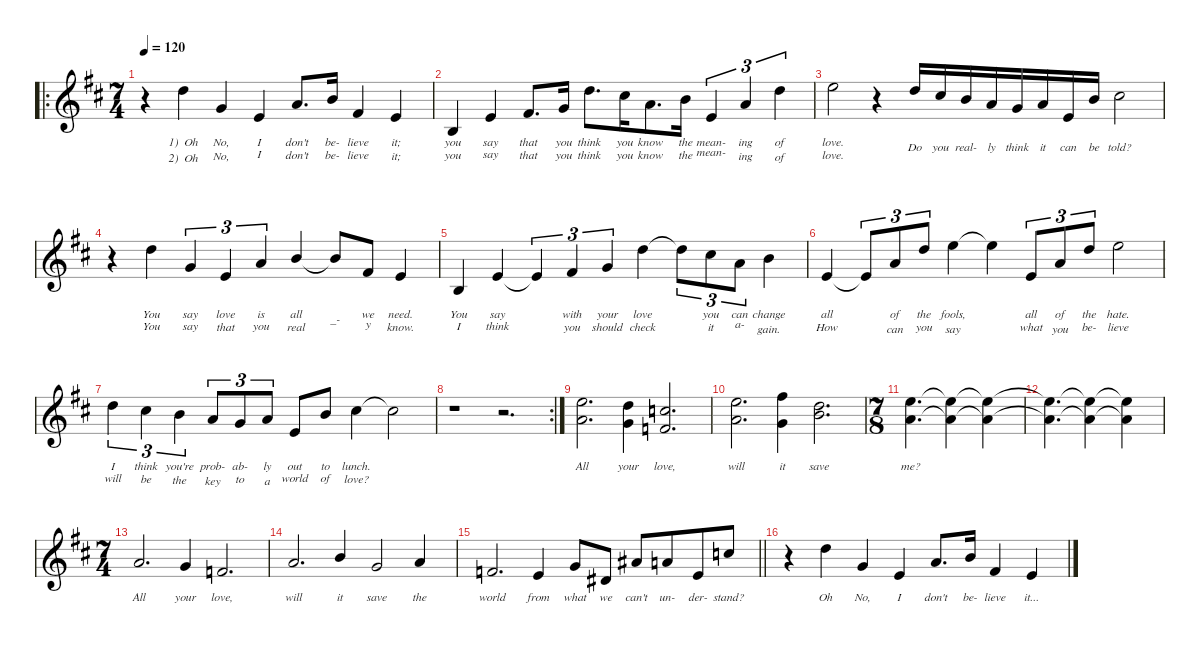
\defaultSystemsLayout 4
\hideDynamics
\bracketExtendMode nobrackets
\singleTrackTrackNamePolicy hidden
\multiTrackTrackNamePolicy hidden
\otherSystemsTrackNameOrientation horizontal
\track ("Voice" "Voice") {instrument electricguitarclean}
\staff {score}
\tuning (E4 B3 G3 D3 A2 E2)
\ro
\ts (7 4)
\beaming (8 6 4 4)
\tempo 120
\clef g2
\scale
0.544118
\ks d
r.4{dy f instrument electricguitarclean beam Down} 3.2{acc forcenatural}.4{lyrics (0 "1)  Oh") lyrics (1 "2)  Oh") lyrics (2 "") lyrics (3 "") lyrics (4 "") beam Down} 0.3{acc forcenatural}.4{lyrics (0 "No,") lyrics (1 "No,") lyrics (2 "") lyrics (3 "") lyrics (4 "") beam Up} 2.4{acc forcenatural}.4{lyrics (0 "I") lyrics (1 "I") lyrics (2 "") lyrics (3 "") lyrics (4 "") beam Up} 2.3{acc forcenatural}.8{d lyrics (0 "don't") lyrics (1 "don't") lyrics (2 "") lyrics (3 "") lyrics (4 "") beam Up} 0.2{acc forcenatural}.16{lyrics (0 "be-") lyrics (1 "be-") lyrics (2 "") lyrics (3 "") lyrics (4 "") beam Up} 4.4{acc #}.4{lyrics (0 "lieve") lyrics (1 "lieve") lyrics (2 "") lyrics (3 "") lyrics (4 "") beam Up} 2.4{acc forcenatural}.4{lyrics (0 "it;") lyrics (1 "it;") lyrics (2 "") lyrics (3 "") lyrics (4 "") beam Up} |
\scale
0.227941 2.5{acc forcenatural}.4{lyrics (0 "you") lyrics (1 "you") lyrics (2 "") lyrics (3 "") lyrics (4 "") beam Up} 2.4{acc forcenatural}.4{lyrics (0 "say") lyrics (1 "say") lyrics (2 "") lyrics (3 "") lyrics (4 "") beam Up} 4.4{acc #}.8{d lyrics (0 "that") lyrics (1 "that") lyrics (2 "") lyrics (3 "") lyrics (4 "") beam Up} 0.3{acc forcenatural}.16{lyrics (0 "you") lyrics (1 "you") lyrics (2 "") lyrics (3 "") lyrics (4 "") beam Up} 3.2{acc forcenatural}.8{d lyrics (0 "think") lyrics (1 "think") lyrics (2 "") lyrics (3 "") lyrics (4 "") beam Down} 2.2{acc #}.16{lyrics (0 "you") lyrics (1 "you") lyrics (2 "") lyrics (3 "") lyrics (4 "") beam Down} 2.3{acc forcenatural}.8{d lyrics (0 "know") lyrics (1 "know") lyrics (2 "") lyrics (3 "") lyrics (4 "") beam Down} 0.2{acc forcenatural}.16{lyrics (0 "the") lyrics (1 "the") lyrics (2 "") lyrics (3 "") lyrics (4 "") beam Down} 2.4{acc forcenatural}.4{tu (3 2) lyrics (0 "mean-") lyrics (1 "mean-") lyrics (2 "") lyrics (3 "") lyrics (4 "") beam Up} 2.3{acc forcenatural}.4{tu (3 2) lyrics (0 "ing") lyrics (1 "ing") lyrics (2 "") lyrics (3 "") lyrics (4 "") beam Up} 3.2{acc forcenatural}.4{tu (3 2) lyrics (0 "of") lyrics (1 "of") lyrics (2 "") lyrics (3 "") lyrics (4 "") beam Down} |
\scale
0.227941 0.1{acc forcenatural}.2{lyrics (0 "love.") lyrics (1 "love.") lyrics (2 "") lyrics (3 "") lyrics (4 "") beam Down} r.4{beam Down} 3.2{acc forcenatural}.16{lyrics (0 "") lyrics (1 "Do") lyrics (2 "") lyrics (3 "") lyrics (4 "") beam Up} 2.2{acc #}.16{lyrics (0 "") lyrics (1 "you") lyrics (2 "") lyrics (3 "") lyrics (4 "") beam Up} 0.2{acc forcenatural}.16{lyrics (0 "") lyrics (1 "real-") lyrics (2 "") lyrics (3 "") lyrics (4 "") beam Up} 2.3{acc forcenatural}.16{lyrics (0 "") lyrics (1 "ly") lyrics (2 "") lyrics (3 "") lyrics (4 "") beam Up} 0.3{acc forcenatural}.16{lyrics (0 "") lyrics (1 "think") lyrics (2 "") lyrics (3 "") lyrics (4 "") beam Up} 2.3{acc forcenatural}.16{lyrics (0 "") lyrics (1 "it") lyrics (2 "") lyrics (3 "") lyrics (4 "") beam Up} 2.4{acc forcenatural}.16{lyrics (0 "") lyrics (1 "can") lyrics (2 "") lyrics (3 "") lyrics (4 "") beam Up} 0.2{acc forcenatural}.16{lyrics (0 "") lyrics (1 "be") lyrics (2 "") lyrics (3 "") lyrics (4 "") beam Up} 2.2{acc #}.2{lyrics (0 "") lyrics (1 "told?") lyrics (2 "") lyrics (3 "") lyrics (4 "") beam Down} |
\scale
0.333333 r.4{beam Down} 3.2{acc forcenatural}.4{lyrics (0 "You") lyrics (1 "You") lyrics (2 "") lyrics (3 "") lyrics (4 "") beam Down} 0.3{acc forcenatural}.4{tu (3 2) lyrics (0 "say") lyrics (1 "say") lyrics (2 "") lyrics (3 "") lyrics (4 "") beam Up} 2.4{acc forcenatural}.4{tu (3 2) lyrics (0 "love") lyrics (1 "that") lyrics (2 "") lyrics (3 "") lyrics (4 "") beam Up} 2.3{acc forcenatural}.4{tu (3 2) lyrics (0 "is") lyrics (1 "you") lyrics (2 "") lyrics (3 "") lyrics (4 "") beam Up} 0.2{acc forcenatural}.4{lyrics (0 "all") lyrics (1 "real") lyrics (2 "") lyrics (3 "") lyrics (4 "") beam Up} 0.2{t acc forcenatural}.8{lyrics (0 "") lyrics (1 "_-") lyrics (2 "") lyrics (3 "") lyrics (4 "") beam Up} 4.4{acc #}.8{lyrics (0 "we") lyrics (1 "y") lyrics (2 "") lyrics (3 "") lyrics (4 "") beam Up} 2.4{acc forcenatural}.4{lyrics (0 "need.") lyrics (1 "know.") lyrics (2 "") lyrics (3 "") lyrics (4 "") beam Up} |
\scale
0.333333 2.5{acc forcenatural}.4{lyrics (0 "You") lyrics (1 "I") lyrics (2 "") lyrics (3 "") lyrics (4 "") beam Up} 2.4{acc forcenatural}.4{lyrics (0 "say") lyrics (1 "think") lyrics (2 "") lyrics (3 "") lyrics (4 "") beam Up} 2.4{t acc forcenatural}.4{tu (3 2) beam Up} 4.4{acc #}.4{tu (3 2) lyrics (0 "with") lyrics (1 "you") lyrics (2 "") lyrics (3 "") lyrics (4 "") beam Up} 0.3{acc forcenatural}.4{tu (3 2) lyrics (0 "your") lyrics (1 "should") lyrics (2 "") lyrics (3 "") lyrics (4 "") beam Up} 3.2{acc forcenatural}.4{lyrics (0 "love") lyrics (1 "check") lyrics (2 "") lyrics (3 "") lyrics (4 "") beam Down} 3.2{t acc forcenatural}.8{tu (3 2) beam Down} 2.2{acc #}.8{tu (3 2) lyrics (0 "you") lyrics (1 "it") lyrics (2 "") lyrics (3 "") lyrics (4 "") beam Down} 2.3{acc forcenatural}.8{tu (3 2) lyrics (0 "can") lyrics (1 "a-") lyrics (2 "") lyrics (3 "") lyrics (4 "") beam Down} 0.2{acc forcenatural}.4{lyrics (0 "change") lyrics (1 "gain.") lyrics (2 "") lyrics (3 "") lyrics (4 "") beam Down} |
\scale
0.333333 2.4{acc forcenatural}.4{lyrics (0 "all") lyrics (1 "How") lyrics (2 "") lyrics (3 "") lyrics (4 "") beam Up} 2.4{t acc forcenatural}.8{tu (3 2) beam Up} 2.3{acc forcenatural}.8{tu (3 2) lyrics (0 "of") lyrics (1 "can") lyrics (2 "") lyrics (3 "") lyrics (4 "") beam Up} 3.2{acc forcenatural}.8{tu (3 2) lyrics (0 "the") lyrics (1 "you") lyrics (2 "") lyrics (3 "") lyrics (4 "") beam Up} 0.1{acc forcenatural}.4{lyrics (0 "fools,") lyrics (1 "say") lyrics (2 "") lyrics (3 "") lyrics (4 "") beam Down} 0.1{t acc forcenatural}.4{beam Down} 2.4{acc forcenatural}.8{tu (3 2) lyrics (0 "all") lyrics (1 "what") lyrics (2 "") lyrics (3 "") lyrics (4 "") beam Up} 2.3{acc forcenatural}.8{tu (3 2) lyrics (0 "of") lyrics (1 "you") lyrics (2 "") lyrics (3 "") lyrics (4 "") beam Up} 3.2{acc forcenatural}.8{tu (3 2) lyrics (0 "the") lyrics (1 "be-") lyrics (2 "") lyrics (3 "") lyrics (4 "") beam Up} 0.1{acc forcenatural}.2{lyrics (0 "hate.") lyrics (1 "lieve") lyrics (2 "") lyrics (3 "") lyrics (4 "") beam Down} |
\scale
0.322917 3.2{acc forcenatural}.4{tu (3 2) lyrics (0 "I") lyrics (1 "will") lyrics (2 "") lyrics (3 "") lyrics (4 "") beam Down} 2.2{acc #}.4{tu (3 2) lyrics (0 "think") lyrics (1 "be") lyrics (2 "") lyrics (3 "") lyrics (4 "") beam Down} 0.2{acc forcenatural}.4{tu (3 2) lyrics (0 "you're") lyrics (1 "the") lyrics (2 "") lyrics (3 "") lyrics (4 "") beam Down} 2.3{acc forcenatural}.8{tu (3 2) lyrics (0 "prob-") lyrics (1 "key") lyrics (2 "") lyrics (3 "") lyrics (4 "") beam Up} 0.3{acc forcenatural}.8{tu (3 2) lyrics (0 "ab-") lyrics (1 "to") lyrics (2 "") lyrics (3 "") lyrics (4 "") beam Up} 2.3{acc forcenatural}.8{tu (3 2) lyrics (0 "ly") lyrics (1 "a") lyrics (2 "") lyrics (3 "") lyrics (4 "") beam Up} 2.4{acc forcenatural}.8{lyrics (0 "out") lyrics (1 "world") lyrics (2 "") lyrics (3 "") lyrics (4 "") beam Up} 0.2{acc forcenatural}.8{lyrics (0 "to") lyrics (1 "of") lyrics (2 "") lyrics (3 "") lyrics (4 "") beam Up} 2.2{acc #}.4{lyrics (0 "lunch.") lyrics (1 "love?") lyrics (2 "") lyrics (3 "") lyrics (4 "") beam Down} 2.2{t acc #}.2{beam Down} |
\rc 2
\scale
0.354167 r.1{beam Down} r.2{d beam Down} |
\scale
0.322917 (0.1{acc forcenatural} 2.3{acc forcenatural}).2{d lyrics (0 "All") lyrics (1 "") lyrics (2 "") lyrics (3 "") lyrics (4 "") beam Down} (3.2{acc forcenatural} 0.3{acc forcenatural}).4{lyrics (0 "your") lyrics (1 "") lyrics (2 "") lyrics (3 "") lyrics (4 "") beam Down} (1.2{acc forcenatural} 3.4{acc forcenatural}).2{d lyrics (0 "love,") lyrics (1 "") lyrics (2 "") lyrics (3 "") lyrics (4 "") beam Up} |
\scale
0.238462 (0.1{acc forcenatural} 2.3{acc forcenatural}).2{d lyrics (0 "will") lyrics (1 "") lyrics (2 "") lyrics (3 "") lyrics (4 "") beam Down} (2.1{acc #} 0.3{acc forcenatural}).4{lyrics (0 "it") lyrics (1 "") lyrics (2 "") lyrics (3 "") lyrics (4 "") beam Down} (0.2{acc forcenatural} 7.3{acc forcenatural}).2{d lyrics (0 "save") lyrics (1 "") lyrics (2 "") lyrics (3 "") lyrics (4 "") beam Down} |
\ts (7 8)
\scale
0.523077 (0.1{acc forcenatural} 2.3{acc forcenatural}).4{d lyrics (0 "me?") lyrics (1 "") lyrics (2 "") lyrics (3 "") lyrics (4 "") beam Down} (0.1{t acc forcenatural} 2.3{t acc forcenatural}).4{beam Down} (0.1{t acc forcenatural} 2.3{t acc forcenatural}).4{beam Down} |
\scale
0.238462 (0.1{t acc forcenatural} 2.3{t acc forcenatural}).4{d beam Down} (0.1{t acc forcenatural} 2.3{t acc forcenatural}).4{beam Down} (0.1{t acc forcenatural} 2.3{t acc forcenatural}).4{beam Down} |
\ts (7 4)
\scale
0.523077 2.3{acc forcenatural}.2{d lyrics (0 "All") lyrics (1 "") lyrics (2 "") lyrics (3 "") lyrics (4 "") beam Up} 0.3{acc forcenatural}.4{lyrics (0 "your") lyrics (1 "") lyrics (2 "") lyrics (3 "") lyrics (4 "") beam Up} 3.4{acc forcenatural}.2{d lyrics (0 "love,") lyrics (1 "") lyrics (2 "") lyrics (3 "") lyrics (4 "") beam Up} |
\scale
0.238462 2.3{acc forcenatural}.2{d lyrics (0 "will") lyrics (1 "") lyrics (2 "") lyrics (3 "") lyrics (4 "") beam Up} 0.2{acc forcenatural}.4{lyrics (0 "it") lyrics (1 "") lyrics (2 "") lyrics (3 "") lyrics (4 "") beam Up} 0.3{acc forcenatural}.2{lyrics (0 "save") lyrics (1 "") lyrics (2 "") lyrics (3 "") lyrics (4 "") beam Up} 2.3{acc forcenatural}.4{lyrics (0 "the") lyrics (1 "") lyrics (2 "") lyrics (3 "") lyrics (4 "") beam Up} |
\scale
0.238462
\barLineRight lightlight
3.4{acc forcenatural}.2{d lyrics (0 "world") lyrics (1 "") lyrics (2 "") lyrics (3 "") lyrics (4 "") beam Up} 2.4{acc forcenatural}.4{lyrics (0 "from") lyrics (1 "") lyrics (2 "") lyrics (3 "") lyrics (4 "") beam Up} 0.3{acc forcenatural}.8{lyrics (0 "what") lyrics (1 "") lyrics (2 "") lyrics (3 "") lyrics (4 "") beam Up} 1.4{acc #}.8{lyrics (0 "we") lyrics (1 "") lyrics (2 "") lyrics (3 "") lyrics (4 "") beam Up} 3.3{acc #}.8{lyrics (0 "can't") lyrics (1 "") lyrics (2 "") lyrics (3 "") lyrics (4 "") beam Up} 2.3{acc forcenatural}.8{lyrics (0 "un-") lyrics (1 "") lyrics (2 "") lyrics (3 "") lyrics (4 "") beam Up} 2.4{acc forcenatural}.8{lyrics (0 "der-") lyrics (1 "") lyrics (2 "") lyrics (3 "") lyrics (4 "") beam Up} 1.2{acc forcenatural}.8{lyrics (0 "stand?") lyrics (1 "") lyrics (2 "") lyrics (3 "") lyrics (4 "") beam Up} |
\scale
0.333333 r.4{beam Down} 3.2{acc forcenatural}.4{lyrics (0 "Oh") lyrics (1 "") lyrics (2 "") lyrics (3 "") lyrics (4 "") beam Down} 0.3{acc forcenatural}.4{lyrics (0 "No,") lyrics (1 "") lyrics (2 "") lyrics (3 "") lyrics (4 "") beam Up} 2.4{acc forcenatural}.4{lyrics (0 "I") lyrics (1 "") lyrics (2 "") lyrics (3 "") lyrics (4 "") beam Up} 2.3{acc forcenatural}.8{d lyrics (0 "don't") lyrics (1 "") lyrics (2 "") lyrics (3 "") lyrics (4 "") beam Up} 0.2{acc forcenatural}.16{lyrics (0 "be-") lyrics (1 "") lyrics (2 "") lyrics (3 "") lyrics (4 "") beam Up} 4.4{acc #}.4{lyrics (0 "lieve") lyrics (1 "") lyrics (2 "") lyrics (3 "") lyrics (4 "") beam Up} 2.4{acc forcenatural}.4{lyrics (0 "it...") lyrics (1 "") lyrics (2 "") lyrics (3 "") lyrics (4 "") beam Up}
